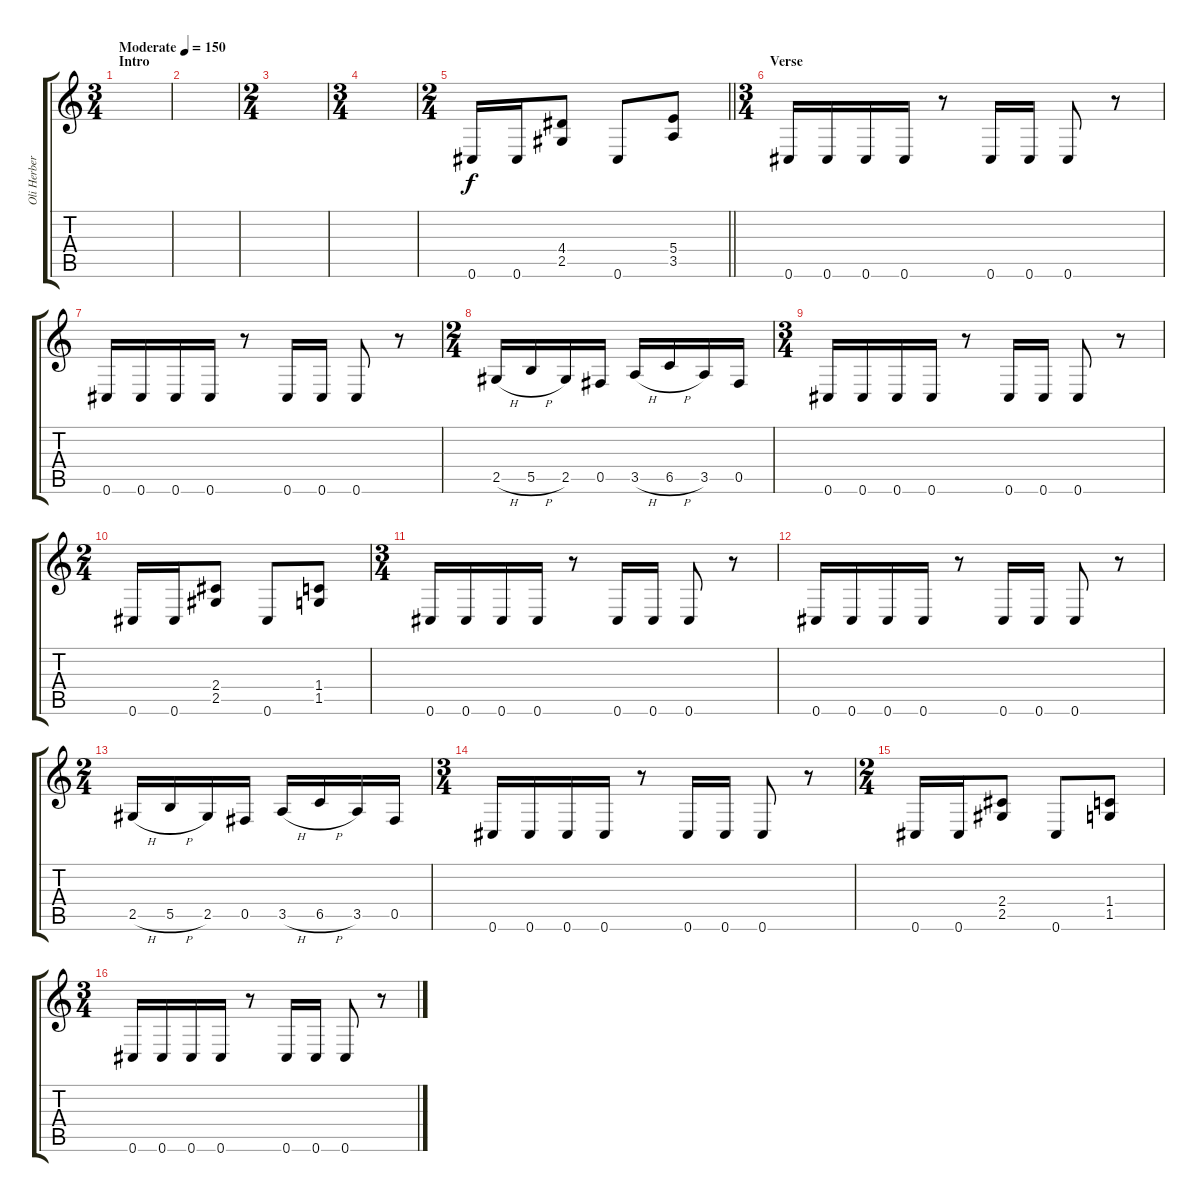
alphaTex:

\track ("Oli Herbert" "Oli Herber") {instrument overdrivenguitar}
\staff {score tabs}
\tuning (Db4 Ab3 E3 B2 Gb2 Db2) {hide}
\ts (3 4)
\section ("" "Intro")
\tempo (150 "Moderate")
\clef g2
\ks c
|
|
\ts (2 4)
|
\ts (3 4)
|
\ts (2 4)
\barLineRight lightlight
0.6.16 0.6.16 (4.4 2.5).8 0.6.8 (5.4 3.5).8 |
\ts (3 4)
\section ("" "Verse")
0.6.16 0.6.16 0.6.16 0.6.16 r.8 0.6.16 0.6.16 0.6.8 r.8 |
0.6.16 0.6.16 0.6.16 0.6.16 r.8 0.6.16 0.6.16 0.6.8 r.8 |
\ts (2 4)
2.5{h}.16 5.5{h}.16 2.5.16 0.5.16 3.5{h}.16 6.5{h}.16 3.5.16 0.5.16 |
\ts (3 4)
0.6.16 0.6.16 0.6.16 0.6.16 r.8 0.6.16 0.6.16 0.6.8 r.8 |
\ts (2 4)
0.6.16 0.6.16 (2.4 2.5).8 0.6.8 (1.4 1.5).8 |
\ts (3 4)
0.6.16 0.6.16 0.6.16 0.6.16 r.8 0.6.16 0.6.16 0.6.8 r.8 |
0.6.16 0.6.16 0.6.16 0.6.16 r.8 0.6.16 0.6.16 0.6.8 r.8 |
\ts (2 4)
2.5{h}.16 5.5{h}.16 2.5.16 0.5.16 3.5{h}.16 6.5{h}.16 3.5.16 0.5.16 |
\ts (3 4)
0.6.16 0.6.16 0.6.16 0.6.16 r.8 0.6.16 0.6.16 0.6.8 r.8 |
\ts (2 4)
0.6.16 0.6.16 (2.4 2.5).8 0.6.8 (1.4 1.5).8 |
\ts (3 4)
0.6.16 0.6.16 0.6.16 0.6.16 r.8 0.6.16 0.6.16 0.6.8 r.8
